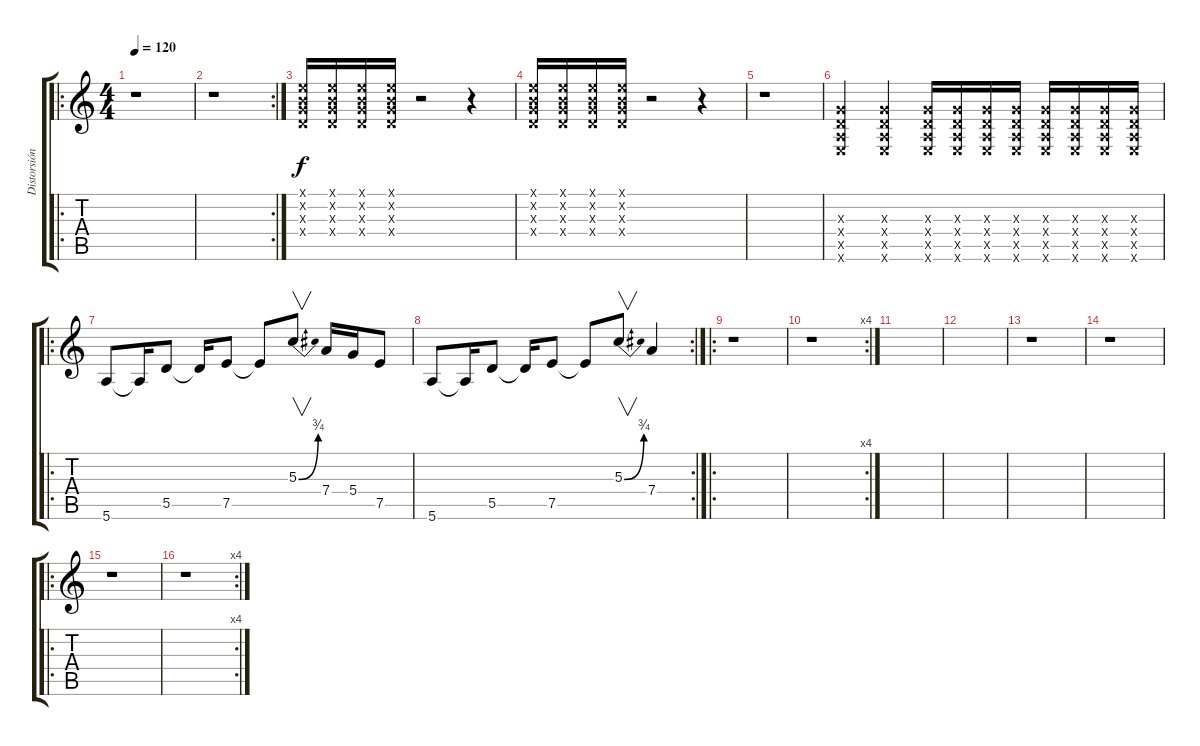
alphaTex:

\track ("Distorsión + Wha - wha" "Distorsión") {instrument overdrivenguitar}
\staff {score tabs}
\tuning (E4 B3 G3 D3 A2 E2) {hide}
\ro
\ts (4 4)
\tempo 120
\clef g2
\ks c
r.1{dy f instrument overdrivenguitar} |
\rc 2
r.1 |
(0.1{x} 0.2{x} 0.3{x} 0.4{x}).16 (0.1{x} 0.2{x} 0.3{x} 0.4{x}).16 (0.1{x} 0.2{x} 0.3{x} 0.4{x}).16 (0.1{x} 0.2{x} 0.3{x} 0.4{x}).16 r.2 r.4 |
(0.1{x} 0.2{x} 0.3{x} 0.4{x}).16 (0.1{x} 0.2{x} 0.3{x} 0.4{x}).16 (0.1{x} 0.2{x} 0.3{x} 0.4{x}).16 (0.1{x} 0.2{x} 0.3{x} 0.4{x}).16 r.2 r.4 |
r.1 |
(0.3{x} 0.4{x} 0.5{x} 0.6{x}).4 (0.3{x} 0.4{x} 0.5{x} 0.6{x}).4 (0.3{x} 0.4{x} 0.5{x} 0.6{x}).16 (0.3{x} 0.4{x} 0.5{x} 0.6{x}).16 (0.3{x} 0.4{x} 0.5{x} 0.6{x}).16 (0.3{x} 0.4{x} 0.5{x} 0.6{x}).16 (0.3{x} 0.4{x} 0.5{x} 0.6{x}).16 (0.3{x} 0.4{x} 0.5{x} 0.6{x}).16 (0.3{x} 0.4{x} 0.5{x} 0.6{x}).16 (0.3{x} 0.4{x} 0.5{x} 0.6{x}).16 |
\ro
5.6.8{instrument distortionguitar} 5.6{t}.16 5.5.8 5.5{t}.16 7.5.8 7.5{t}.8 5.3{be (bend 0 0 60 3)}.8{v} 7.4.16 5.4.16 7.5.8 |
\rc 2
5.6.8 5.6{t}.16 5.5.8 5.5{t}.16 7.5.8 7.5{t}.8 5.3{be (bend 0 0 60 3)}.8{v} 7.4.4 |
\ro
r.1 |
\rc 4
r.1 |
|
|
r.1 |
r.1 |
\ro
r.1 |
\rc 4
r.1
